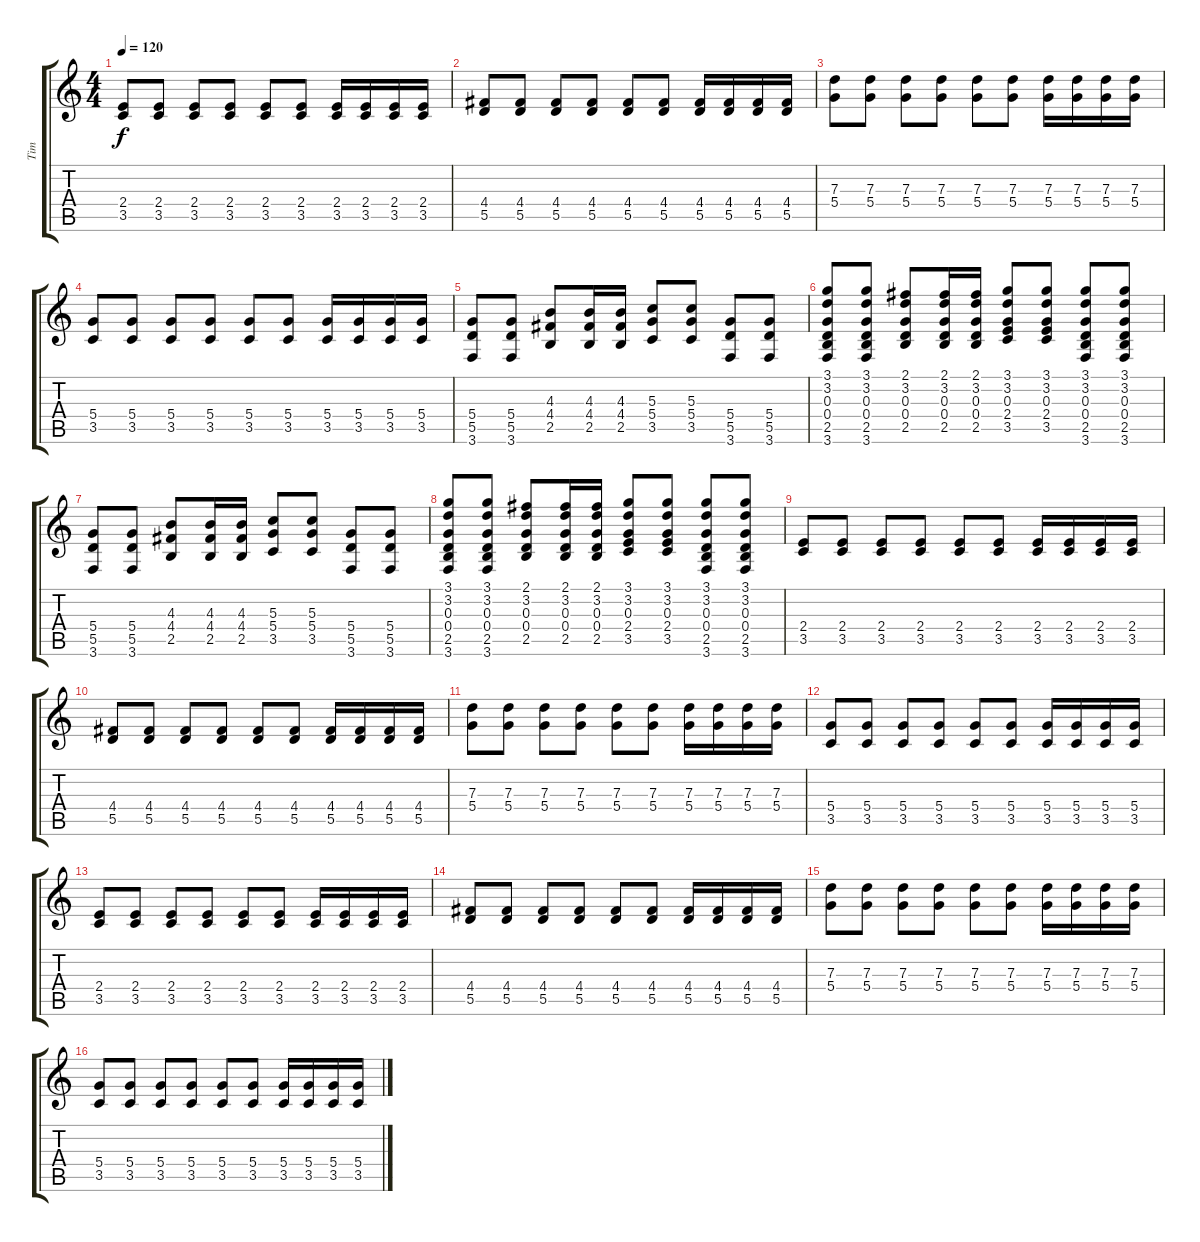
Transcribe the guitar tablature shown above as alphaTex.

\track ("Tim" "Tim") {instrument distortionguitar}
\staff {score tabs}
\tuning (E4 B3 G3 D3 A2 D2) {hide}
\ts (4 4)
\tempo 120
\clef g2
\ks c
(2.4 3.5).8{dy f} (2.4 3.5).8 (2.4 3.5).8 (2.4 3.5).8 (2.4 3.5).8 (2.4 3.5).8 (2.4 3.5).16 (2.4 3.5).16 (2.4 3.5).16 (2.4 3.5).16 |
(4.4 5.5).8 (4.4 5.5).8 (4.4 5.5).8 (4.4 5.5).8 (4.4 5.5).8 (4.4 5.5).8 (4.4 5.5).16 (4.4 5.5).16 (4.4 5.5).16 (4.4 5.5).16 |
(7.3 5.4).8 (7.3 5.4).8 (7.3 5.4).8 (7.3 5.4).8 (7.3 5.4).8 (7.3 5.4).8 (7.3 5.4).16 (7.3 5.4).16 (7.3 5.4).16 (7.3 5.4).16 |
(5.4 3.5).8 (5.4 3.5).8 (5.4 3.5).8 (5.4 3.5).8 (5.4 3.5).8 (5.4 3.5).8 (5.4 3.5).16 (5.4 3.5).16 (5.4 3.5).16 (5.4 3.5).16 |
(5.4 5.5 3.6).8{instrument distortionguitar} (5.4 5.5 3.6).8 (4.3 4.4 2.5).8 (4.3 4.4 2.5).16 (4.3 4.4 2.5).16 (5.3 5.4 3.5).8 (5.3 5.4 3.5).8 (5.4 5.5 3.6).8 (5.4 5.5 3.6).8 |
(3.1 3.2 0.3 0.4 2.5 3.6).8 (3.1 3.2 0.3 0.4 2.5 3.6).8 (2.1 3.2 0.3 0.4 2.5).8 (2.1 3.2 0.3 0.4 2.5).16 (2.1 3.2 0.3 0.4 2.5).16 (3.1 3.2 0.3 2.4 3.5).8 (3.1 3.2 0.3 2.4 3.5).8 (3.1 3.2 0.3 0.4 2.5 3.6).8 (3.1 3.2 0.3 0.4 2.5 3.6).8 |
(5.4 5.5 3.6).8 (5.4 5.5 3.6).8 (4.3 4.4 2.5).8 (4.3 4.4 2.5).16 (4.3 4.4 2.5).16 (5.3 5.4 3.5).8 (5.3 5.4 3.5).8 (5.4 5.5 3.6).8 (5.4 5.5 3.6).8 |
(3.1 3.2 0.3 0.4 2.5 3.6).8 (3.1 3.2 0.3 0.4 2.5 3.6).8 (2.1 3.2 0.3 0.4 2.5).8 (2.1 3.2 0.3 0.4 2.5).16 (2.1 3.2 0.3 0.4 2.5).16 (3.1 3.2 0.3 2.4 3.5).8 (3.1 3.2 0.3 2.4 3.5).8 (3.1 3.2 0.3 0.4 2.5 3.6).8 (3.1 3.2 0.3 0.4 2.5 3.6).8 |
(2.4 3.5).8{volume 11 instrument electricguitarmuted} (2.4 3.5).8 (2.4 3.5).8 (2.4 3.5).8 (2.4 3.5).8 (2.4 3.5).8 (2.4 3.5).16 (2.4 3.5).16 (2.4 3.5).16 (2.4 3.5).16 |
(4.4 5.5).8 (4.4 5.5).8 (4.4 5.5).8 (4.4 5.5).8 (4.4 5.5).8 (4.4 5.5).8 (4.4 5.5).16 (4.4 5.5).16 (4.4 5.5).16 (4.4 5.5).16 |
(7.3 5.4).8 (7.3 5.4).8 (7.3 5.4).8 (7.3 5.4).8 (7.3 5.4).8 (7.3 5.4).8 (7.3 5.4).16 (7.3 5.4).16 (7.3 5.4).16 (7.3 5.4).16 |
(5.4 3.5).8 (5.4 3.5).8 (5.4 3.5).8 (5.4 3.5).8 (5.4 3.5).8 (5.4 3.5).8 (5.4 3.5).16 (5.4 3.5).16 (5.4 3.5).16 (5.4 3.5).16 |
(2.4 3.5).8 (2.4 3.5).8 (2.4 3.5).8 (2.4 3.5).8 (2.4 3.5).8 (2.4 3.5).8 (2.4 3.5).16 (2.4 3.5).16 (2.4 3.5).16 (2.4 3.5).16 |
(4.4 5.5).8 (4.4 5.5).8 (4.4 5.5).8 (4.4 5.5).8 (4.4 5.5).8 (4.4 5.5).8 (4.4 5.5).16 (4.4 5.5).16 (4.4 5.5).16 (4.4 5.5).16 |
(7.3 5.4).8 (7.3 5.4).8 (7.3 5.4).8 (7.3 5.4).8 (7.3 5.4).8 (7.3 5.4).8 (7.3 5.4).16 (7.3 5.4).16 (7.3 5.4).16 (7.3 5.4).16 |
(5.4 3.5).8 (5.4 3.5).8 (5.4 3.5).8 (5.4 3.5).8 (5.4 3.5).8 (5.4 3.5).8 (5.4 3.5).16 (5.4 3.5).16 (5.4 3.5).16 (5.4 3.5).16
